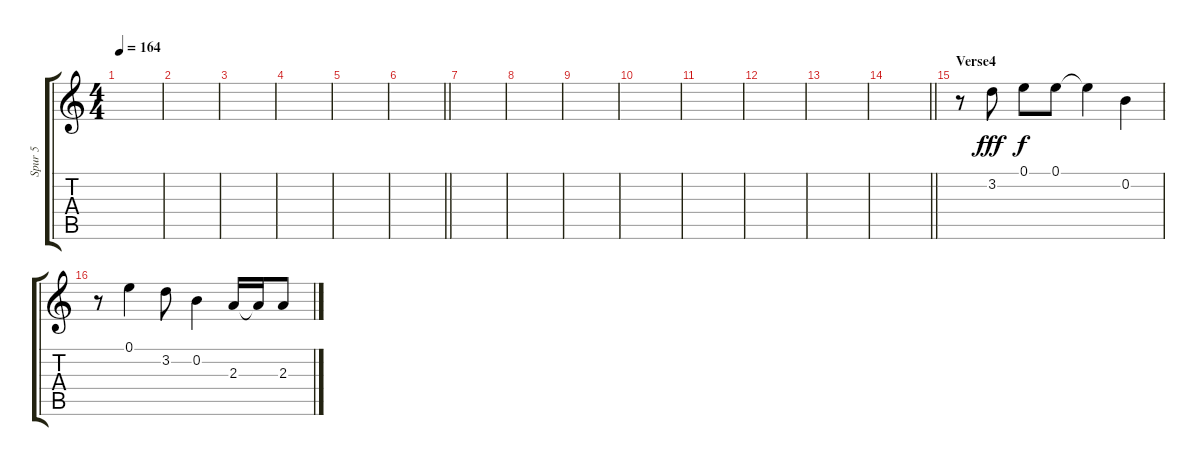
\track ("Spur 5" "Spur 5") {instrument overdrivenguitar}
\staff {score tabs}
\tuning (E4 B3 G3 D3 A2 E2) {hide}
\ts (4 4)
\tempo 164
\clef g2
\ks c
|
|
|
|
|
\barLineRight lightlight
|
|
|
|
|
|
|
|
\barLineRight lightlight
|
\section ("" "Verse4")
r.8 3.2.8{dy fff} 0.1.8{dy f} 0.1.8 0.1{t}.4 0.2.4 |
r.8 0.1.4 3.2.8 0.2.4 2.3.16 2.3{t}.16 2.3{h}.8
